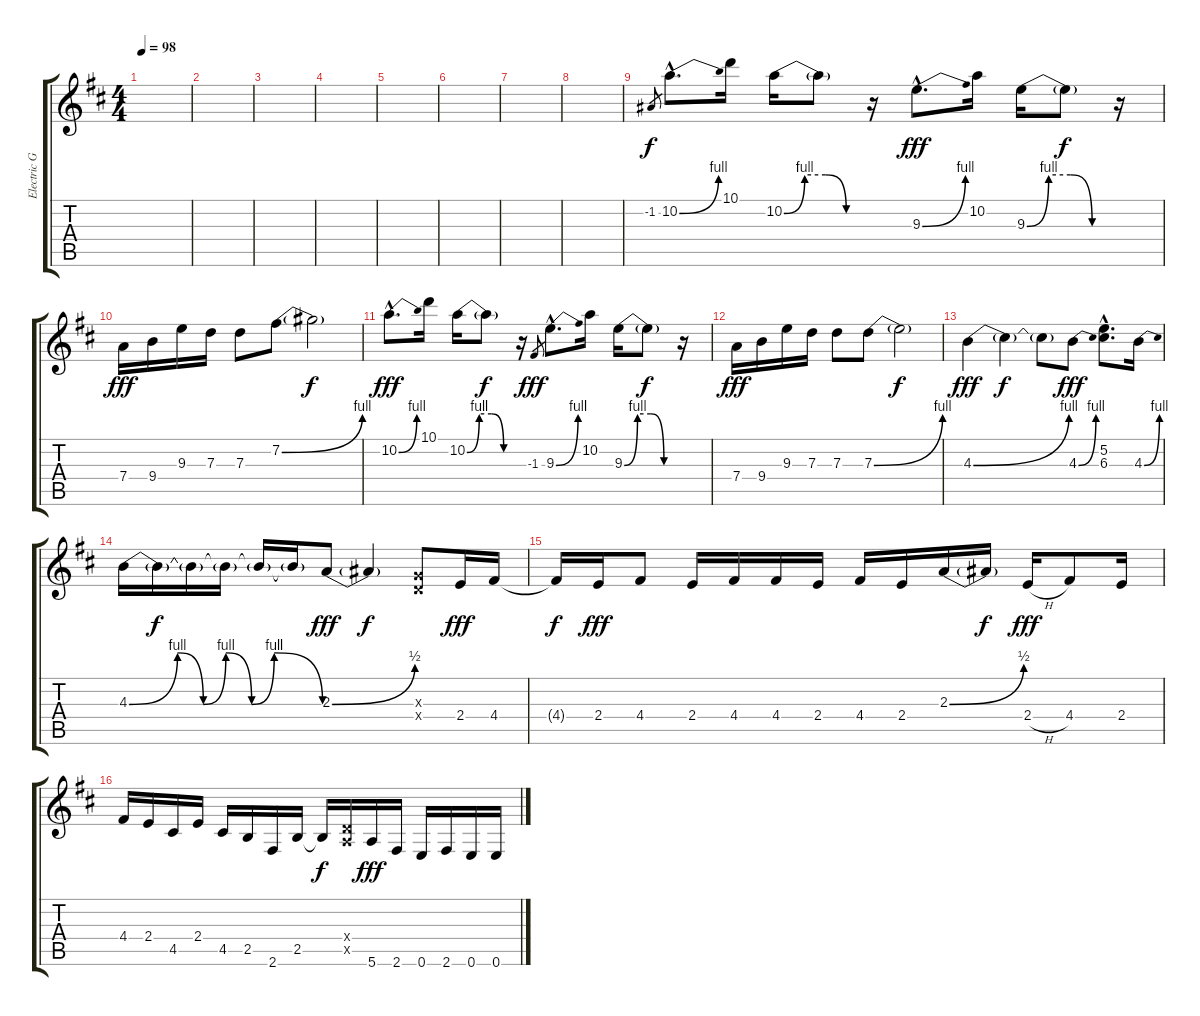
\track ("Electric Gtr 3" "Electric G") {instrument distortionguitar}
\staff {score tabs}
\tuning (E4 B3 G3 D3 A2 E2) {hide}
\ts (4 4)
\tempo 98
\clef g2
\ks d
|
|
|
|
|
|
|
|
-1.2.8{gr} 10.2{be (bend 0 0 60 4) hac}.8{d} 10.1.16 10.2{be (custom 0 0 15 4 30 4 45 0 60 0)}.16 10.2{t}.8{dy f} r.16 9.3{be (bend 0 0 60 4) hac}.8{d dy fff} 10.2.16 9.3{be (custom 0 0 15 4 30 4 45 0 60 0)}.16 9.3{t}.8{dy f} r.16 |
7.4.16{dy fff} 9.4.16 9.3.16 7.3.16 7.3.8 7.2{be (bend 0 0 60 4)}.8 7.2{t}.2{dy f} |
10.2{be (bend 0 0 60 4) hac}.8{d dy fff} 10.1.16 10.2{be (custom 0 0 15 4 30 4 45 0 60 0)}.16 10.2{t}.8{dy f} r.16 -1.3.8{gr dy fff} 9.3{be (bend 0 0 60 4) hac}.8{d} 10.2.16 9.3{be (custom 0 0 15 4 30 4 45 0 60 0)}.16 9.3{t}.8{dy f} r.16 |
7.4.16{dy fff} 9.4.16 9.3.16 7.3.16 7.3.8 7.3{be (bend 0 0 60 4)}.8 7.3{t}.2{dy f} |
4.3{be (bend 0 0 60 4)}.4{dy fff} 4.3{t}.4{dy f} 4.3{t}.8 4.3{be (bend 0 0 60 4)}.8{dy fff} (5.2{hac} 6.3{hac}).8{d} 4.3{be (bend 0 0 60 4)}.16 |
4.3{be (custom 0 0 15 4 23 0 30 4 38 0 45 4 60 0)}.16 4.3{t}.16{dy f} 4.3{t}.16 4.3{t}.16 4.3{t}.16 4.3{t}.16 2.3{be (bend 0 0 60 2)}.8{dy fff} 2.3{t}.4{dy f} (0.3{x} 0.4{x}).8 2.4.16{dy fff} 4.4.16 |
4.4{t}.16{dy f} 2.4.16{dy fff} 4.4.8 2.4.16 4.4.16 4.4.16 2.4.16 4.4.16 2.4.16 2.3{be (bend 0 0 60 2)}.16 2.3{t}.16{dy f} 2.4{h}.16{dy fff} 4.4.8 2.4.16 |
4.4.16 2.4.16 4.5.16 2.4.16 4.5.16 2.5.16 2.6.16 2.5.16 2.5{t}.16{dy f} (0.4{x} 0.5{x}).16 5.6.16{dy fff} 2.6.16 0.6.16 2.6.16 0.6.16 0.6.16
